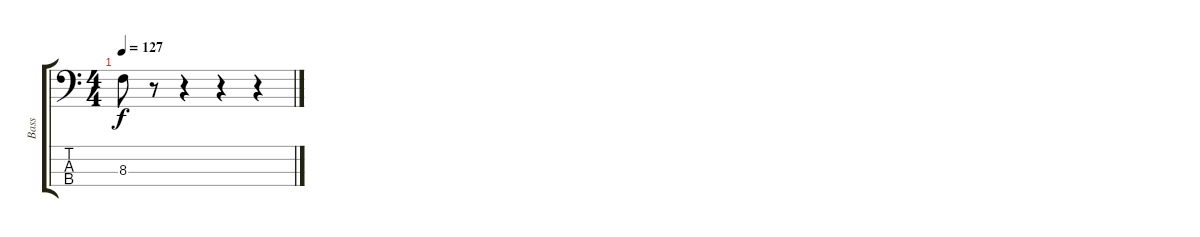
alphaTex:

\track ("Bass" "Bass") {instrument electricbasspick}
\staff {score tabs}
\tuning (G2 D2 A1 D1) {hide}
\ts (4 4)
\tempo 127
\clef f4
\ks c
8.3.8{dy f} r.8 r.4 r.4 r.4
